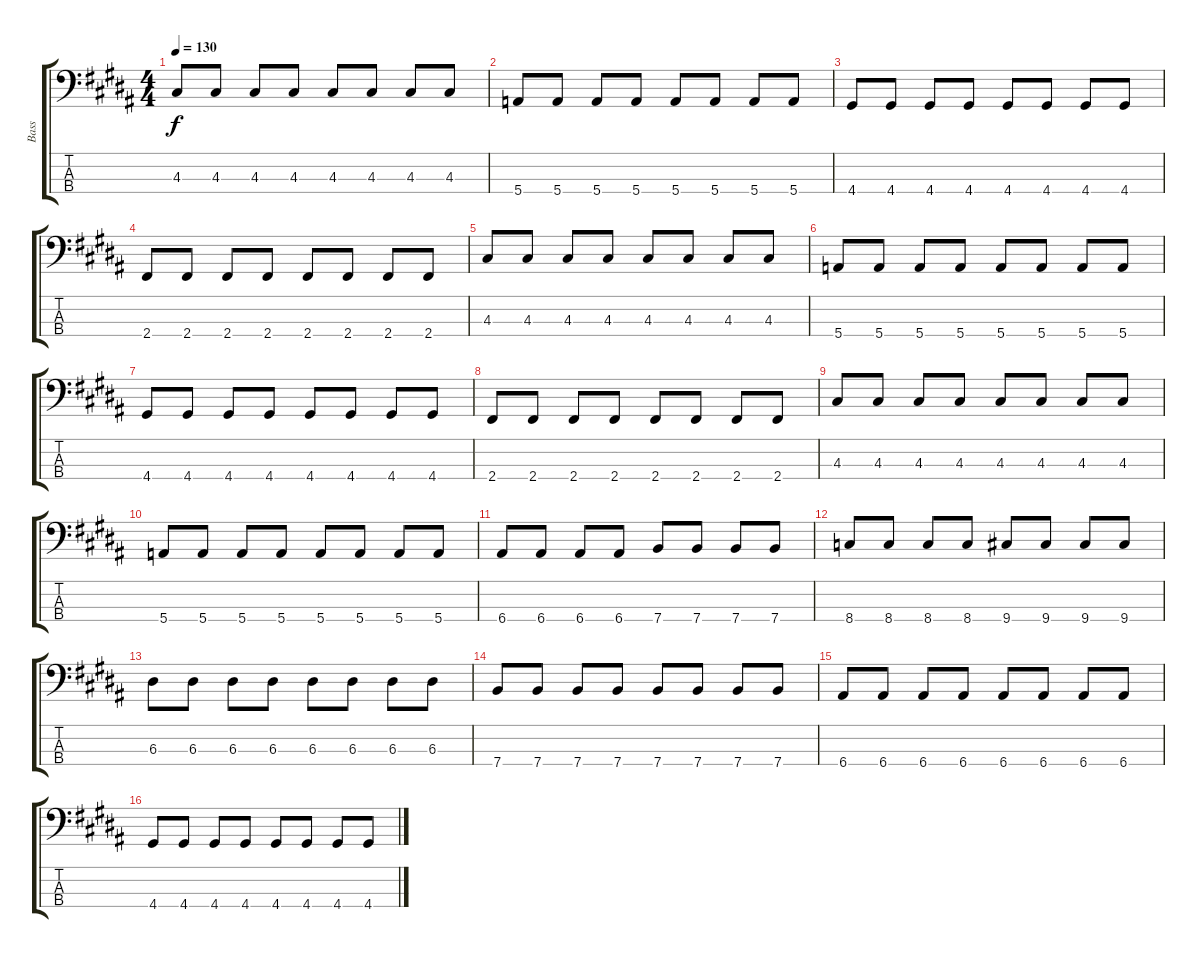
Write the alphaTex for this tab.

\track ("Bass" "Bass") {instrument electricbasspick}
\staff {score tabs}
\tuning (G2 D2 A1 E1) {hide}
\ts (4 4)
\tempo 130
\clef f4
\ks b
4.3.8{dy f} 4.3.8 4.3.8 4.3.8 4.3.8 4.3.8 4.3.8 4.3.8 |
5.4.8 5.4.8 5.4.8 5.4.8 5.4.8 5.4.8 5.4.8 5.4.8 |
4.4.8 4.4.8 4.4.8 4.4.8 4.4.8 4.4.8 4.4.8 4.4.8 |
2.4.8 2.4.8 2.4.8 2.4.8 2.4.8 2.4.8 2.4.8 2.4.8 |
4.3.8 4.3.8 4.3.8 4.3.8 4.3.8 4.3.8 4.3.8 4.3.8 |
5.4.8 5.4.8 5.4.8 5.4.8 5.4.8 5.4.8 5.4.8 5.4.8 |
4.4.8 4.4.8 4.4.8 4.4.8 4.4.8 4.4.8 4.4.8 4.4.8 |
2.4.8 2.4.8 2.4.8 2.4.8 2.4.8 2.4.8 2.4.8 2.4.8 |
4.3.8 4.3.8 4.3.8 4.3.8 4.3.8 4.3.8 4.3.8 4.3.8 |
5.4.8 5.4.8 5.4.8 5.4.8 5.4.8 5.4.8 5.4.8 5.4.8 |
6.4.8 6.4.8 6.4.8 6.4.8 7.4.8 7.4.8 7.4.8 7.4.8 |
8.4.8 8.4.8 8.4.8 8.4.8 9.4.8 9.4.8 9.4.8 9.4.8 |
6.3.8 6.3.8 6.3.8 6.3.8 6.3.8 6.3.8 6.3.8 6.3.8 |
7.4.8 7.4.8 7.4.8 7.4.8 7.4.8 7.4.8 7.4.8 7.4.8 |
6.4.8 6.4.8 6.4.8 6.4.8 6.4.8 6.4.8 6.4.8 6.4.8 |
4.4.8 4.4.8 4.4.8 4.4.8 4.4.8 4.4.8 4.4.8 4.4.8
